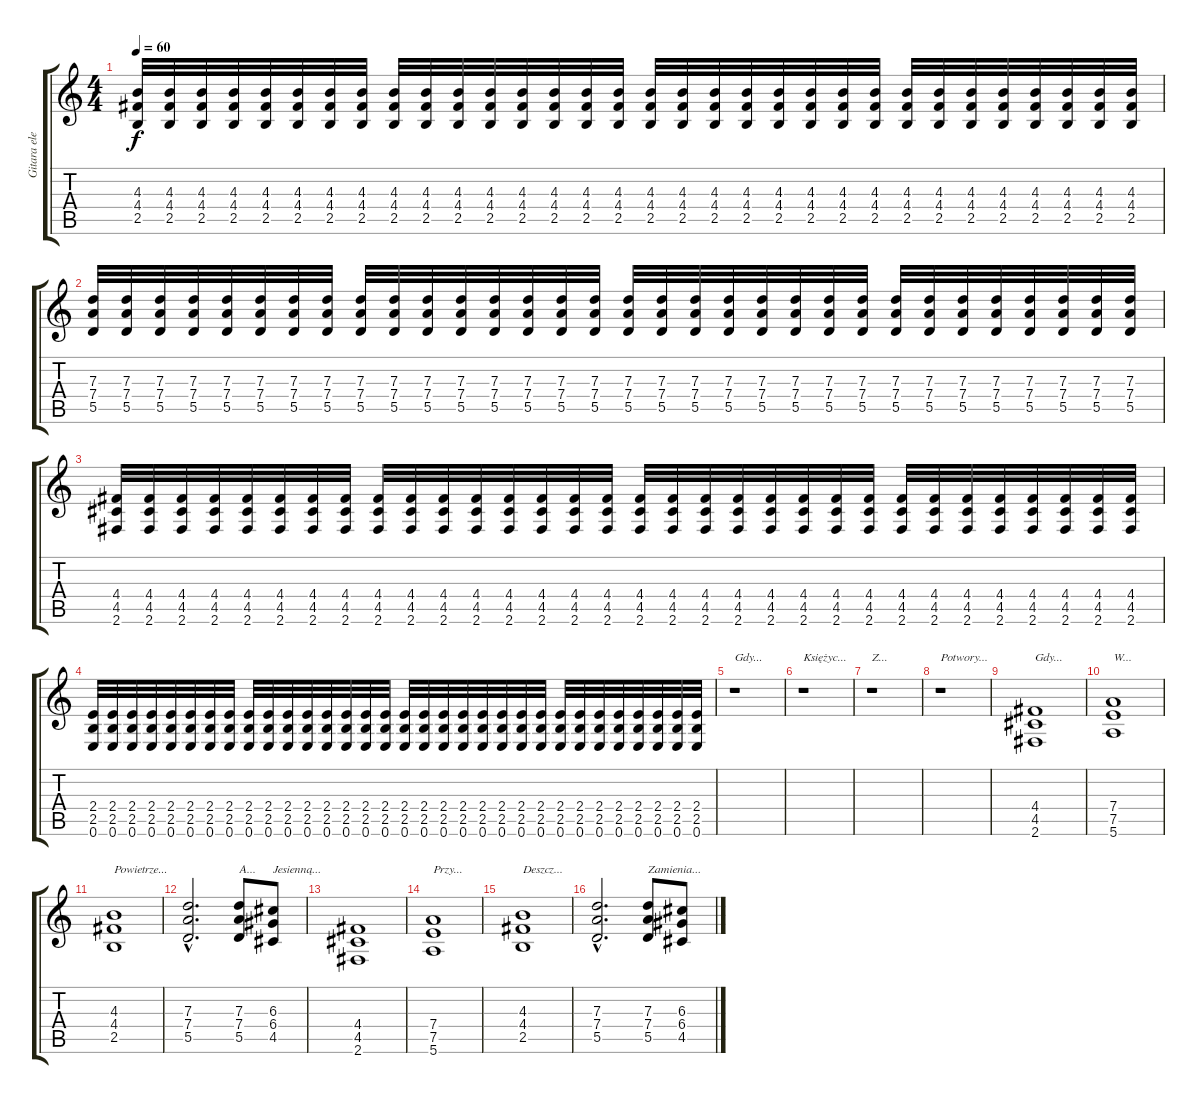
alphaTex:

\track ("Gitara elektryczna" "Gitara ele") {instrument distortionguitar}
\staff {score tabs}
\tuning (E4 B3 G3 D3 A2 E2) {hide}
\ts (4 4)
\tempo 60
\clef g2
\ks c
(4.3 4.4 2.5).32{dy f} (4.3 4.4 2.5).32 (4.3 4.4 2.5).32 (4.3 4.4 2.5).32 (4.3 4.4 2.5).32 (4.3 4.4 2.5).32 (4.3 4.4 2.5).32 (4.3 4.4 2.5).32 (4.3 4.4 2.5).32 (4.3 4.4 2.5).32 (4.3 4.4 2.5).32 (4.3 4.4 2.5).32 (4.3 4.4 2.5).32 (4.3 4.4 2.5).32 (4.3 4.4 2.5).32 (4.3 4.4 2.5).32 (4.3 4.4 2.5).32 (4.3 4.4 2.5).32 (4.3 4.4 2.5).32 (4.3 4.4 2.5).32 (4.3 4.4 2.5).32 (4.3 4.4 2.5).32 (4.3 4.4 2.5).32 (4.3 4.4 2.5).32 (4.3 4.4 2.5).32 (4.3 4.4 2.5).32 (4.3 4.4 2.5).32 (4.3 4.4 2.5).32 (4.3 4.4 2.5).32 (4.3 4.4 2.5).32 (4.3 4.4 2.5).32 (4.3 4.4 2.5).32 |
(7.3 7.4 5.5).32 (7.3 7.4 5.5).32 (7.3 7.4 5.5).32 (7.3 7.4 5.5).32 (7.3 7.4 5.5).32 (7.3 7.4 5.5).32 (7.3 7.4 5.5).32 (7.3 7.4 5.5).32 (7.3 7.4 5.5).32 (7.3 7.4 5.5).32 (7.3 7.4 5.5).32 (7.3 7.4 5.5).32 (7.3 7.4 5.5).32 (7.3 7.4 5.5).32 (7.3 7.4 5.5).32 (7.3 7.4 5.5).32 (7.3 7.4 5.5).32 (7.3 7.4 5.5).32 (7.3 7.4 5.5).32 (7.3 7.4 5.5).32 (7.3 7.4 5.5).32 (7.3 7.4 5.5).32 (7.3 7.4 5.5).32 (7.3 7.4 5.5).32 (7.3 7.4 5.5).32 (7.3 7.4 5.5).32 (7.3 7.4 5.5).32 (7.3 7.4 5.5).32 (7.3 7.4 5.5).32 (7.3 7.4 5.5).32 (7.3 7.4 5.5).32 (7.3 7.4 5.5).32 |
(4.4 4.5 2.6).32 (4.4 4.5 2.6).32 (4.4 4.5 2.6).32 (4.4 4.5 2.6).32 (4.4 4.5 2.6).32 (4.4 4.5 2.6).32 (4.4 4.5 2.6).32 (4.4 4.5 2.6).32 (4.4 4.5 2.6).32 (4.4 4.5 2.6).32 (4.4 4.5 2.6).32 (4.4 4.5 2.6).32 (4.4 4.5 2.6).32 (4.4 4.5 2.6).32 (4.4 4.5 2.6).32 (4.4 4.5 2.6).32 (4.4 4.5 2.6).32 (4.4 4.5 2.6).32 (4.4 4.5 2.6).32 (4.4 4.5 2.6).32 (4.4 4.5 2.6).32 (4.4 4.5 2.6).32 (4.4 4.5 2.6).32 (4.4 4.5 2.6).32 (4.4 4.5 2.6).32 (4.4 4.5 2.6).32 (4.4 4.5 2.6).32 (4.4 4.5 2.6).32 (4.4 4.5 2.6).32 (4.4 4.5 2.6).32 (4.4 4.5 2.6).32 (4.4 4.5 2.6).32 |
(2.4 2.5 0.6).32 (2.4 2.5 0.6).32 (2.4 2.5 0.6).32 (2.4 2.5 0.6).32 (2.4 2.5 0.6).32 (2.4 2.5 0.6).32 (2.4 2.5 0.6).32 (2.4 2.5 0.6).32 (2.4 2.5 0.6).32 (2.4 2.5 0.6).32 (2.4 2.5 0.6).32 (2.4 2.5 0.6).32 (2.4 2.5 0.6).32 (2.4 2.5 0.6).32 (2.4 2.5 0.6).32 (2.4 2.5 0.6).32 (2.4 2.5 0.6).32 (2.4 2.5 0.6).32 (2.4 2.5 0.6).32 (2.4 2.5 0.6).32 (2.4 2.5 0.6).32 (2.4 2.5 0.6).32 (2.4 2.5 0.6).32 (2.4 2.5 0.6).32 (2.4 2.5 0.6).32 (2.4 2.5 0.6).32 (2.4 2.5 0.6).32 (2.4 2.5 0.6).32 (2.4 2.5 0.6).32 (2.4 2.5 0.6).32 (2.4 2.5 0.6).32 (2.4 2.5 0.6).32 |
r.1{txt "Gdy..."} |
r.1{txt "Księżyc..."} |
r.1{txt "Z..."} |
r.1{txt "Potwory..."} |
(4.4 4.5 2.6).1{txt "Gdy..."} |
(7.4 7.5 5.6).1{txt "W..."} |
(4.3 4.4 2.5).1{txt "Powietrze..."} |
(7.3{hac} 7.4{hac} 5.5{hac}).2{d} (7.3 7.4 5.5).8{txt "A..."} (6.3 6.4 4.5).8{txt "Jesienną..."} |
(4.4 4.5 2.6).1 |
(7.4 7.5 5.6).1{txt "Przy..."} |
(4.3 4.4 2.5).1{txt "Deszcz..."} |
(7.3{hac} 7.4{hac} 5.5{hac}).2{d} (7.3 7.4 5.5).8{txt "Zamienia..."} (6.3 6.4 4.5).8
